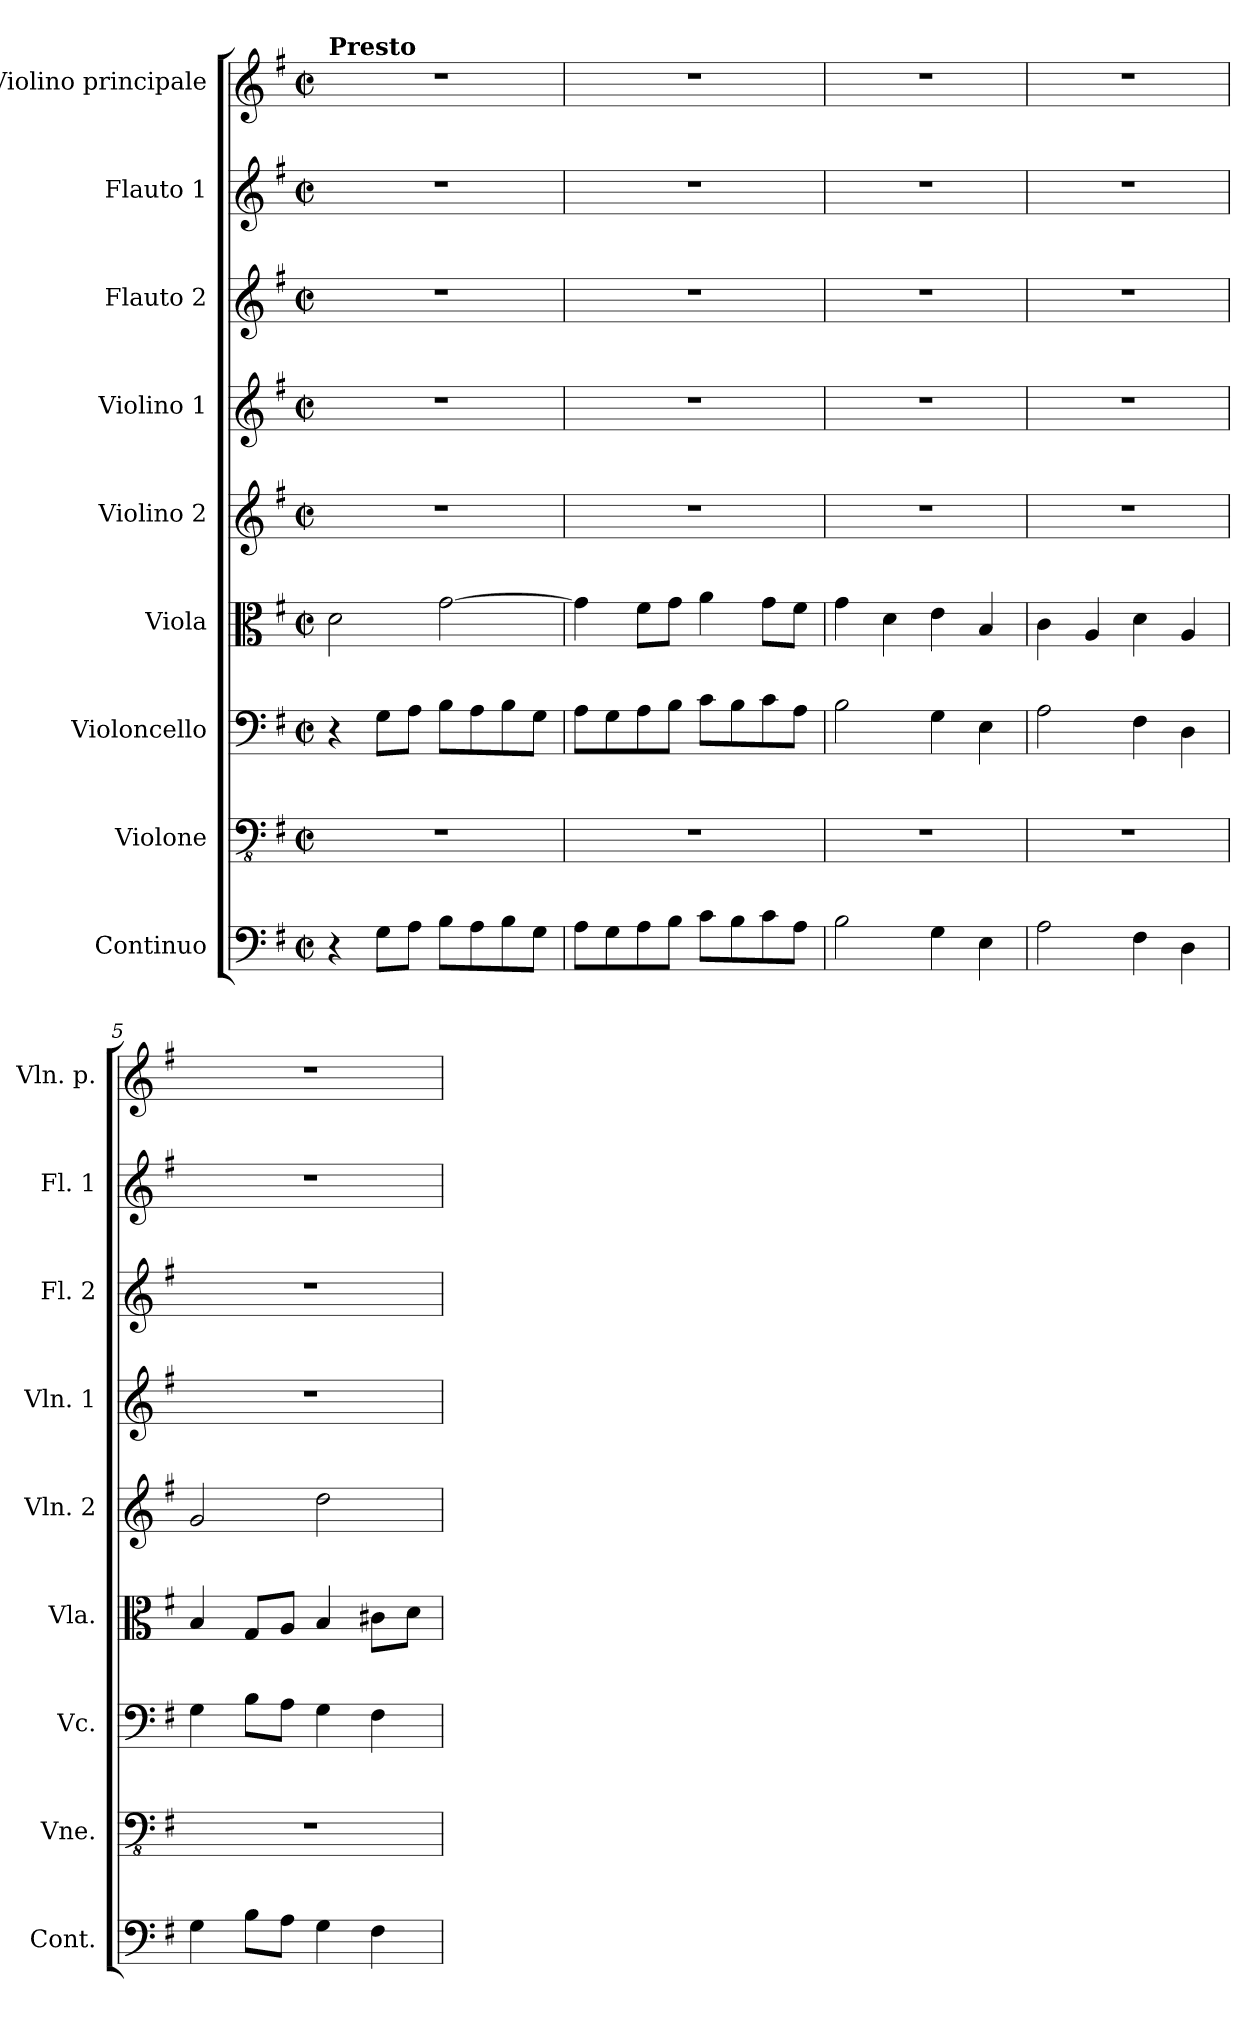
**kern	**kern	**kern	**kern	**kern	**kern	**kern	**kern	**kern
*part9	*part8	*part7	*part6	*part5	*part4	*part3	*part2	*part1
*staff9	*staff8	*staff7	*staff6	*staff5	*staff4	*staff3	*staff2	*staff1
*I"Continuo	*I"Violone	*I"Violoncello	*I"Viola	*I"Violino 2	*I"Violino 1	*I"Flauto 2	*I"Flauto 1	*I"Violino principale
*I'Cont.	*I'Vne.	*I'Vc.	*I'Vla.	*I'Vln. 2	*I'Vln. 1	*I'Fl. 2	*I'Fl. 1	*I'Vln. p.
*clefF4	*clefFv4	*clefF4	*clefC3	*clefG2	*clefG2	*clefG2	*clefG2	*clefG2
*	*ITrd7c12	*	*	*	*	*	*	*
*k[f#]	*k[f#]	*k[f#]	*k[f#]	*k[f#]	*k[f#]	*k[f#]	*k[f#]	*k[f#]
*M2/2	*M2/2	*M2/2	*M2/2	*M2/2	*M2/2	*M2/2	*M2/2	*M2/2
*met(c|)	*met(c|)	*met(c|)	*met(c|)	*met(c|)	*met(c|)	*met(c|)	*met(c|)	*met(c|)
=1	=1	=1	=1	=1	=1	=1	=1	=1
!	!	!	!	!	!	!	!	!LO:TX:a:B:t=Presto
4r	1r	4r	2d\	1r	1r	1r	1r	1r
8G\L	.	8G\L	.	.	.	.	.	.
8A\J	.	8A\J	.	.	.	.	.	.
8B\L	.	8B\L	[2g\	.	.	.	.	.
8A\	.	8A\	.	.	.	.	.	.
8B\	.	8B\	.	.	.	.	.	.
8G\J	.	8G\J	.	.	.	.	.	.
=2	=2	=2	=2	=2	=2	=2	=2	=2
8A\L	1r	8A\L	4g\]	1r	1r	1r	1r	1r
8G\	.	8G\	.	.	.	.	.	.
8A\	.	8A\	8f#\L	.	.	.	.	.
8B\J	.	8B\J	8g\J	.	.	.	.	.
8c\L	.	8c\L	4a\	.	.	.	.	.
8B\	.	8B\	.	.	.	.	.	.
8c\	.	8c\	8g\L	.	.	.	.	.
8A\J	.	8A\J	8f#\J	.	.	.	.	.
=3	=3	=3	=3	=3	=3	=3	=3	=3
2B\	1r	2B\	4g\	1r	1r	1r	1r	1r
.	.	.	4d\	.	.	.	.	.
4G\	.	4G\	4e\	.	.	.	.	.
4E\	.	4E\	4B/	.	.	.	.	.
=4	=4	=4	=4	=4	=4	=4	=4	=4
2A\	1r	2A\	4c\	1r	1r	1r	1r	1r
.	.	.	4A/	.	.	.	.	.
4F#\	.	4F#\	4d\	.	.	.	.	.
4D\	.	4D\	4A/	.	.	.	.	.
=5	=5	=5	=5	=5	=5	=5	=5	=5
4G\	1r	4G\	4B/	2g/	1r	1r	1r	1r
8B\L	.	8B\L	8G/L	.	.	.	.	.
8A\J	.	8A\J	8A/J	.	.	.	.	.
4G\	.	4G\	4B/	2dd\	.	.	.	.
4F#\	.	4F#\	8c#X\L	.	.	.	.	.
.	.	.	8d\J	.	.	.	.	.
=	=	=	=	=	=	=	=	=
*-	*-	*-	*-	*-	*-	*-	*-	*-
